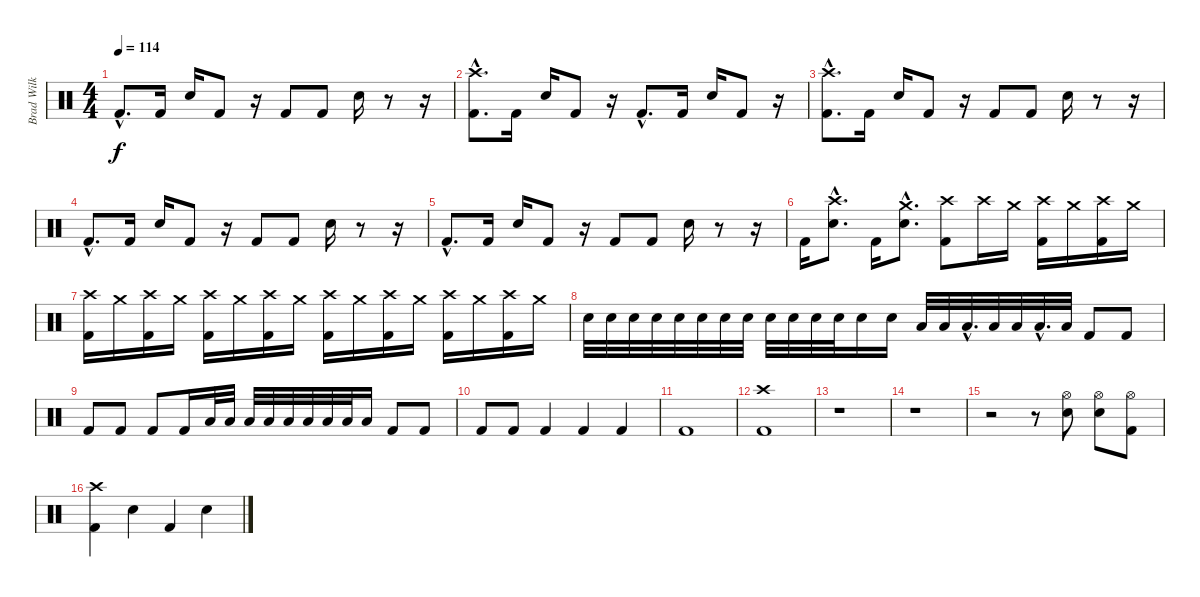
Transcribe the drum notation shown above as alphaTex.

\track ("Brad Wilk - drums" "Brad Wilk ") {instrument percussion}
\staff {score}
\articulation defaults
\ts (4 4)
\tempo 114
\clef neutral
\ks c "Kick (hit) 2"{hac}.8{d dy f} "Kick (hit) 2".16 "Electric Snare (hit)".16 "Kick (hit) 2".8
r.16 "Kick (hit) 2".8 "Kick (hit) 2".8 "Electric Snare (hit)".16 r.8 r.16 |
("Crash high (hit)"{hac} "Kick (hit) 2"{hac}).8{d} "Kick (hit) 2".16 "Electric Snare (hit)".16 "Kick (hit) 2".8 r.16 "Kick (hit) 2"{hac}.8{d} "Kick (hit) 2".16 "Electric Snare (hit)".16 "Kick (hit) 2".8 r.16 |
("Crash high (hit)"{hac} "Kick (hit) 2"{hac}).8{d} "Kick (hit) 2".16 "Electric Snare (hit)".16 "Kick (hit) 2".8 r.16 "Kick (hit) 2".8 "Kick (hit) 2".8 "Electric Snare (hit)".16 r.8 r.16 |
"Kick (hit) 2"{hac}.8{d} "Kick (hit) 2".16 "Electric Snare (hit)".16 "Kick (hit) 2".8 r.16 "Kick (hit) 2".8 "Kick (hit) 2".8 "Electric Snare (hit)".16 r.8 r.16 |
"Kick (hit) 2"{hac}.8{d} "Kick (hit) 2".16 "Electric Snare (hit)".16 "Kick (hit) 2".8 r.16 "Kick (hit) 2".8 "Kick (hit) 2".8 "Electric Snare (hit)".16 r.8 r.16 |
"Kick (hit) 2".16 ("Crash high (hit)"{hac} "Electric Snare (hit)"{hac}).8{d} "Kick (hit) 2".16 ("Crash medium (hit)"{hac} "Electric Snare (hit)"{hac}).8{d} ("Crash high (hit)" "Kick (hit) 2").8 "Crash high (hit)".16 "Crash medium (hit)".16 ("Crash high (hit)" "Kick (hit) 2").16 "Crash medium (hit)".16 ("Crash high (hit)" "Kick (hit) 2").16 "Crash medium (hit)".16 |
("Crash high (hit)" "Kick (hit) 2").16 "Crash medium (hit)".16 ("Crash high (hit)" "Kick (hit) 2").16 "Crash medium (hit)".16 ("Crash high (hit)" "Kick (hit) 2").16 "Crash medium (hit)".16 ("Crash high (hit)" "Kick (hit) 2").16 "Crash medium (hit)".16 ("Crash high (hit)" "Kick (hit) 2").16 "Crash medium (hit)".16 ("Crash high (hit)" "Kick (hit) 2").16 "Crash medium (hit)".16 ("Crash high (hit)" "Kick (hit) 2").16 "Crash medium (hit)".16 ("Crash high (hit)" "Kick (hit) 2").16 "Crash medium (hit)".16 |
"Electric Snare (hit)".32 "Electric Snare (hit)".32 "Electric Snare (hit)".32 "Electric Snare (hit)".32 "Electric Snare (hit)".32 "Electric Snare (hit)".32 "Electric Snare (hit)".32 "Electric Snare (hit)".32 "Electric Snare (hit)".32 "Electric Snare (hit)".32 "Electric Snare (hit)".32 "Electric Snare (hit)".32 "Electric Snare (hit)".16 "Electric Snare (hit)".16 "Low Tom (hit)".32 "Low Tom (hit)".32 "Low Tom (hit)"{hac}.32{d} "Low Tom (hit)".32 "Low Tom (hit)".32 "Low Tom (hit)"{hac}.32{d} "Low Tom (hit)".32 "Kick (hit) 2".8 "Kick (hit) 2".8 |
"Kick (hit) 2".8 "Kick (hit) 2".8 "Kick (hit) 2".8 "Kick (hit) 2".16 "Low Tom (hit)".32 "Low Tom (hit)".32 "Low Tom (hit)".32 "Low Tom (hit)".32 "Low Tom (hit)".32 "Low Tom (hit)".32 "Low Tom (hit)".32 "Low Tom (hit)".32 "Low Tom (hit)".16 "Kick (hit) 2".8 "Kick (hit) 2".8 |
"Kick (hit) 2".8 "Kick (hit) 2".8 "Kick (hit) 2".4 "Kick (hit) 2".4 "Kick (hit) 2".4 |
"Kick (hit) 2".1 |
("Crash high (hit)" "Kick (hit) 2").1 |
r.1 |
r.1 |
r.2 r.8 ("Hi-Hat (open)" "Electric Snare (hit)").8 ("Hi-Hat (open)" "Electric Snare (hit)").8 ("Hi-Hat (open)" "Kick (hit) 2").8 |
("Crash high (hit)" "Kick (hit) 2").4 "Electric Snare (hit)".4 "Kick (hit) 2".4 "Electric Snare (hit)".4
